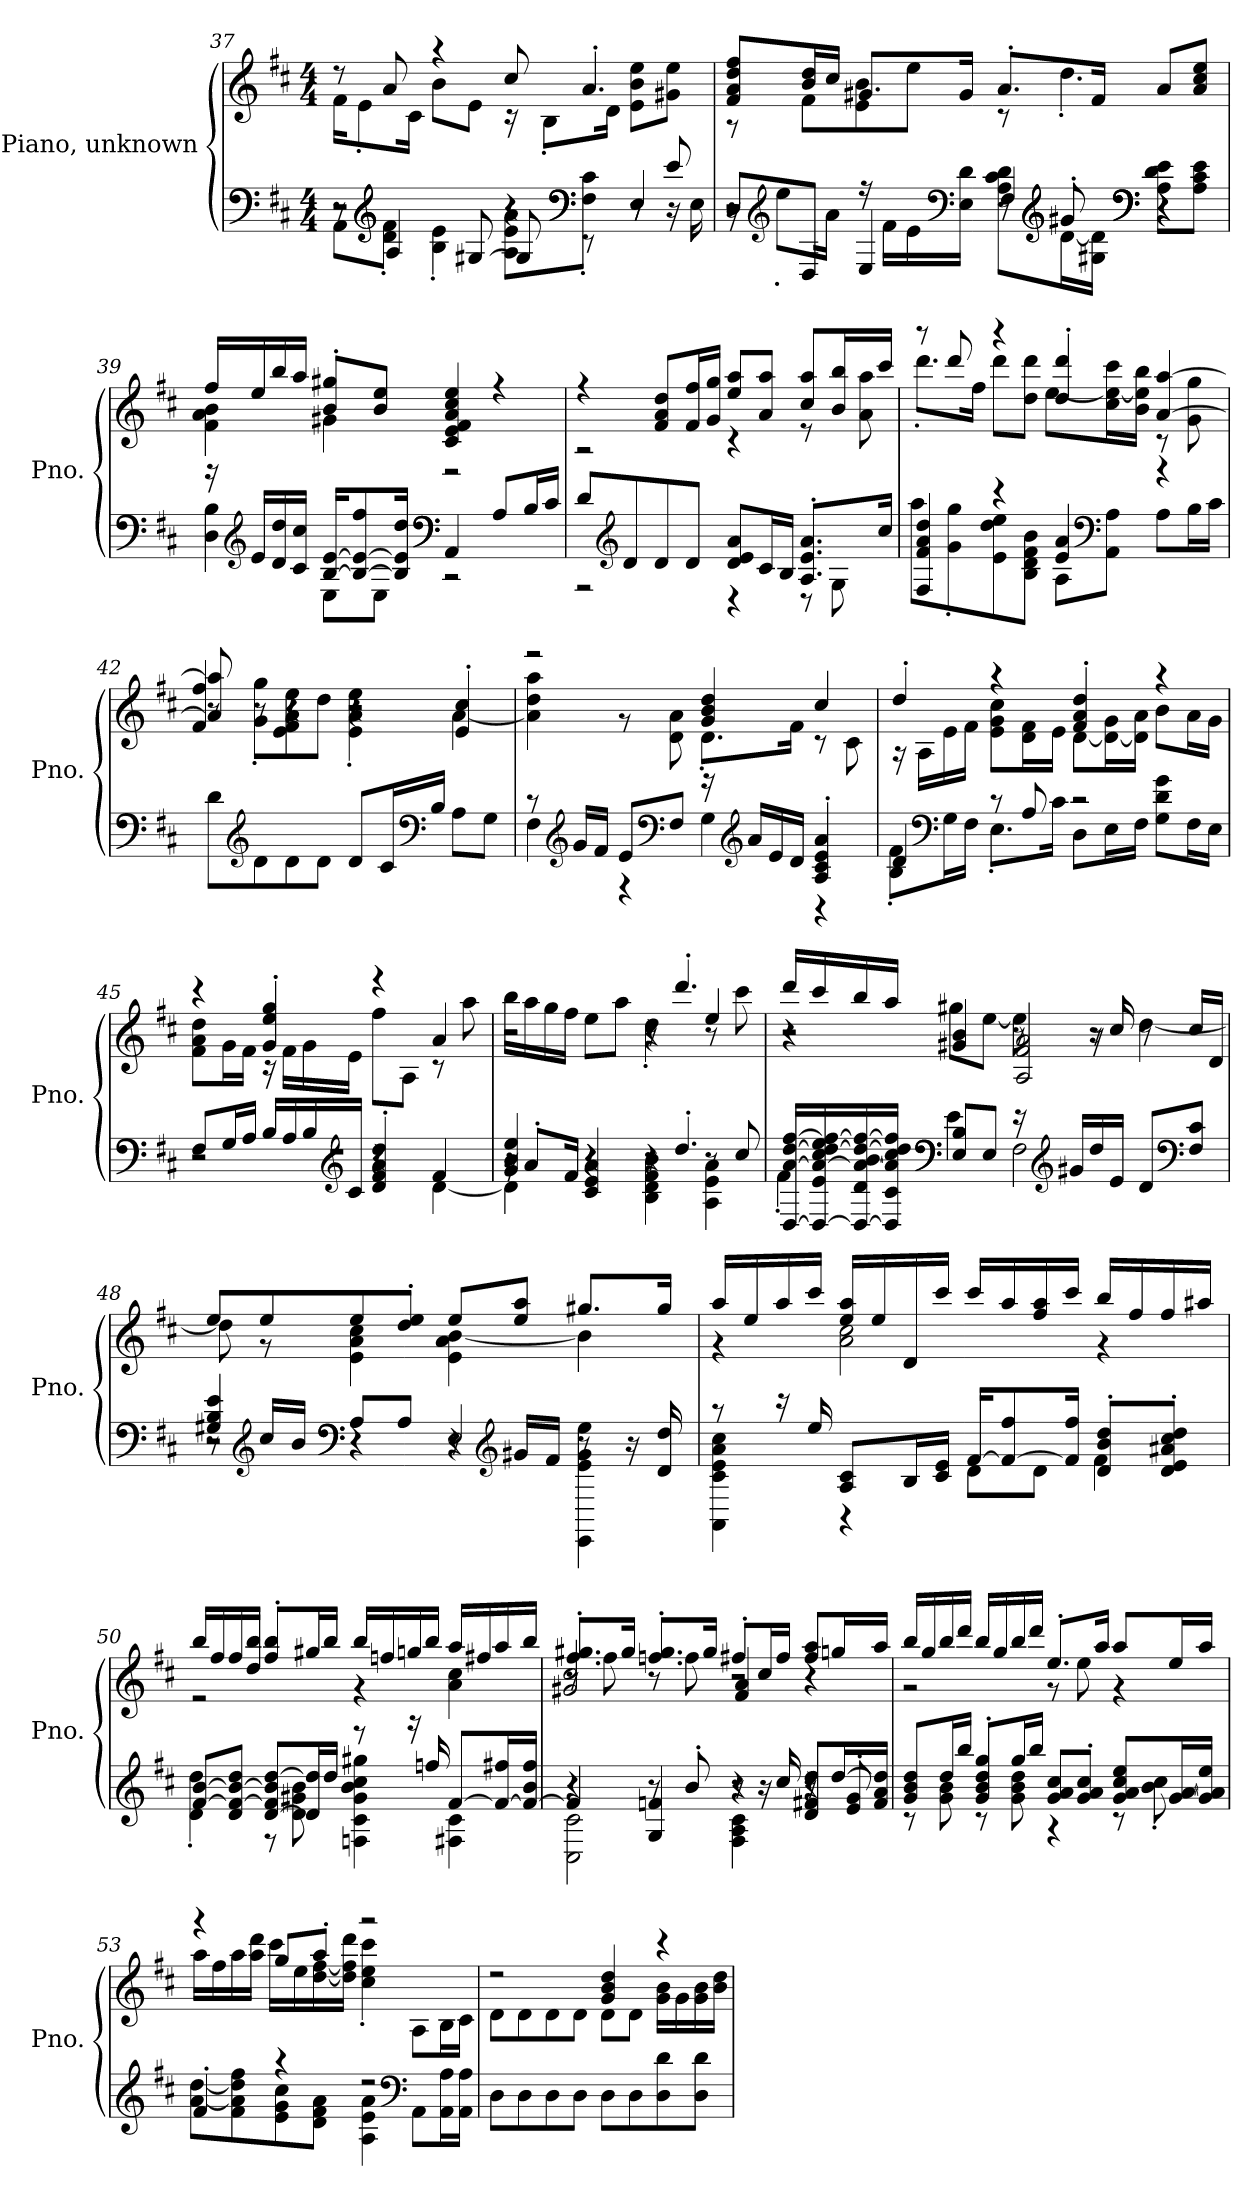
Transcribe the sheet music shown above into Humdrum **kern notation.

**kern	**kern
*part1	*part1
*staff2	*staff1
*I"Piano, unknown	*
*I'Pno.	*
!!LO:PB:g=z
*clefF4	*clefG2
*k[f#c#]	*k[f#c#]
*M4/4	*M4/4
=37	=37
*^	*^
*	*^	*	*
2r	8AA\L	8r	8r	16f#\KL
.	.	.	.	8e'\
*clefG2	*	*	*	*
.	8d\' 8f#\'J	4A/	8a/	.
.	.	.	.	16c#\Jk
.	4B\' 4e\'	.	4r	8b\L
.	.	[8G#X/	.	8e\J
4r	8A\ 8e\ 8a\L	8G#/]	8cc#/	16r
.	.	.	.	8B'\L
*clefF4	*	*	*	*
.	8F#\' 8c#\'J	8r	4.a'/	.
.	.	.	.	16d\Jk
8r	8r	4E/	.	8e\ 8b\ 8ee\L
8e/	16r	.	.	8g#X\ 8ee\J
.	16E\	.	.	.
!!LO:LB:g=z	!!
=38	=38	=38	=38	=38
2r	16r	8D/L	8f#/ 8a/ 8dd/ 8ff#/L	8r
*clefG2	*	*	*	*
.	8ee'\L	.	.	.
.	.	8D/J	16b/ 16dd/L	8f#\L
.	16a\Jk	.	16cc#/JJ	.
.	16r	4E/	8.g#X/L	8e\ 8b\
.	16f#\LL	.	.	.
.	16e\	.	.	8ee\J
*clefF4	*	*	*	*
.	16E\ 16d\JJ	.	16g#/Jk	.
8r	8A\ 8c#\ 8d\L	4F#/	8.a'/L	8r
*clefG2	*	*	*	*
8g#X'/	[16d\L	.	.	4.dd'\
.	16G#X\ 16d\]JJ	.	16f#/Jk	.
*clefF4	*	*	*	*
4r	8A\ 8d\ 8e\L	4r	8a/L	.
.	8A\ 8c#\ 8e\J	.	8a/ 8cc#/ 8ee/J	.
*	*v	*v	*	*
=39	=39	=39	=39
16r	4D\ 4B\	16ff#/LL	4f#\ 4a\ 4b\
*clefG2	*	*	*
16e/LL	.	16ee/	.
16d/ 16dd/	.	16bb/	.
16c#/ 16cc#/JJ	.	16aa/JJ	.
[16B/ [16e/KL	8E\L	8b/' 8gg#X/'L	4g#X\
8B/_ 8e/_ 8ff#/	.	.	.
.	8E\J	8b/ 8ee/J	.
16B/] 16e/] 16dd/Jk	.	.	.
*clefF4	*	*	*
4AA/	2r	4c#/ 4e/ 4f#/ 4a/ 4cc#/ 4ee/	2r
8A/L	.	4r	.
16B/L	.	.	.
16c#/JJ	.	.	.
!!LO:LB:g=z	!!
=40	=40	=40	=40
8d/L	2r	4r	2r
*clefG2	*	*	*
8d/	.	.	.
8d/	.	8f#/ 8a/ 8dd/L	.
8d/J	.	16f#/ 16ff#/L	.
.	.	16g/ 16gg/JJ	.
8d/ 8e/ 8a/L	4r	8ee/ 8aa/L	4r
16c#/L	.	8a/ 8aa/J	.
16B/JJ	.	.	.
8.A/' 8.e/' 8.a/'L	8r	8cc#/ 8aa/L	8r
.	8G\	16b/ 16bb/L	8a\ 8aa\
16cc#/Jk	.	16ccc#/JJ	.
=41	=41	=41	=41
4F#/ 4f#/ 4a/ 4dd/	8aa\L	8r	8.ddd'\L
.	8g\' 8gg\'	8ddd/	.
.	.	.	16ff#\Jk
4r	8e\ 8dd\ 8ee\	4r	8ddd\L
.	8B\ 8d\ 8f#\ 8b\J	.	8dd\ 8ddd\J
4e/ 4a/	8A\L	4dd/' 4ddd/'	[8ee\L
*clefF4	*	*	*
.	8AA\ 8A\J	.	16cc#\ 16ee\_ 16ccc#\L
.	.	.	16b\ 16ee\] 16bb\JJ
4r	8A\L	[4a/ [4aa/	8r
.	16B\L	.	8g\ 8gg\
.	16c#\JJ	.	.
*v	*v	*	*
!!LO:LB:g=z
=42	=42	=42
*	*	*^
8d\L	8a/] 8aa/]	8r	4f#/ 4ff#/
*clefG2	*	*	*
8d\	8r	8g\' 8gg\'L	.
8d\	4r	8e\ 8f#\ 8a\ 8ee\	4r
8d\J	.	8dd\J	.
8d/L	2r	4e\' 4a\' 4ee\'	4r
16c#/L	.	.	.
*clefF4	*	*	*
16B/JJ	.	.	.
8A\L	.	[4a\	4e/' 4cc#/'
8G\J	.	.	.
*	*	*v	*v
=43	=43	=43
*^	*	*
8r	4F#\	2r	4a\] 4dd\ 4aa\
*clefG2	*	*	*
16g/LL	.	.	.
16f#/JJ	.	.	.
8e/L	4r	.	8r
*clefF4	*	*	*
8F#/J	.	.	8d\ 8a\
16r	4G\	4g/ 4b/ 4dd/	8.d'\L
*clefG2	*	*	*
16a/LL	.	.	.
16e/	.	.	.
16d/JJ	.	.	16f#\Jk
4A/' 4c#/' 4e/' 4a/'	4r	4cc#/	8r
.	.	.	8c#\
!!LO:LB:g=z	!!
=44	=44	=44	=44
4d/	8B\' 8f#\'L	4dd'/	16r
.	.	.	16A\LL
*clefF4	*	*	*
.	16G\L	.	16e\
.	16F#\JJ	.	16f#\JJ
8r	8.E'\L	4r	8e\ 8g\ 8cc#\L
8A/	.	.	16d\ 16f#\L
.	16c#\Jk	.	16e\JJ
2r	8D\L	4f#/' 4a/' 4dd/'	[8d\L
.	16E\L	.	16d\_ 16g\L
.	16F#\JJ	.	16d\] 16a\JJ
.	8G\ 8d\ 8g\L	4r	8b\L
.	16F#\L	.	16a\L
.	16E\JJ	.	16g\JJ
=45	=45	=45	=45
*	*^	*	*
1r	2r	8F#/L	4r	8f#\ 8a\ 8dd\L
.	.	16G/L	.	16g\L
.	.	16A/JJ	.	16f#\JJ
.	.	16B/LL	4g/' 4ee/' 4gg/'	16r
.	.	16A/	.	16f#\LL
.	.	16B/	.	16g\
*clefG2	*	*	*	*
.	.	16c#/JJ	.	16e\JJ
.	4r	4d/' 4f#/' 4a/' 4dd/'	4r	8ff#\L
.	.	.	.	8A\J
.	[4d\	4f#/	4a/	8r
.	.	.	.	8aa\
=46	=46	=46	=46	=46
*	*	*	*	*^
4g/ 4b/ 4ee/	4d\]	16r	2r	16bb\LL	2r
.	.	8a'/L	.	16aa\	.
.	.	.	.	16gg\	.
.	.	16f#/Jk	.	16ff#\JJ	.
4r	4r	4c#/ 4e/ 4a/	.	8ee\L	.
.	.	.	.	8aa\J	.
8r	4B\ 4d\ 4f#\ 4b\	4r	8r	4dd'\	4r
4.dd'/	.	.	4.ddd'/	.	.
.	4A\ 4e\ 4a\	8r	.	8r	4ee/
.	.	8cc#/	.	8ccc#\	.
*	*v	*v	*	*	*
!!LO:LB:g=z	!!	!!
=47	=47	=47	=47	=47
[16D/ [16a/ [16dd/ [16ff#/LL	4f#'\	16ddd/LL	4r	2r
16D/_ 16e/ 16a/_ 16cc#/ 16dd/_ 16ee/ 16ff#/_	.	16ccc#/	.	.
16D/_ 16d/ 16a/_ 16b/ 16dd/_ 16ff#/_	.	16bb/	.	.
16D/] 16c#/ 16a/] 16cc#/ 16dd/] 16ff#/]JJ	.	16aa/JJ	.	.
*clefF4	*	*	*	*
8E/ 8B/L	4e\	4g#X/ 4b/	8gg#X\L	.
8E/J	.	.	[8ee\J	.
16r	2F#\	8r	8ee\]	2A/ 2f#/ 2a/
*clefG2	*	*	*	*
16g#X/LL	.	.	.	.
16dd/	.	16r	8r	.
16e/JJ	.	16cc#/	.	.
8d/L	.	8r	[4dd\	.
*clefF4	*	*	*	*
8F#/ 8c#/J	.	16cc#/LL	.	.
.	.	16d/JJ	.	.
*	*	*	*v	*v
=48	=48	=48	=48
*	*^	*	*
8r	2r	4G#X/ 4B/ 4e/	8ee/L	8dd\]
*clefG2	*	*	*	*
16cc#/LL	.	.	8ee/	8r
16b/JJ	.	.	.	.
*clefF4	*	*	*	*
8A/L	.	4r	8ee/	4e\ 4a\ 4cc#\
8A/J	.	.	8dd/' 8ee/'J	.
8r	4r	2E/	8ee/L	4e\ 4a\ [4b\
*clefG2	*	*	*	*
16g#X/LL	.	.	8ee/ 8aa/J	.
16f#/JJ	.	.	.	.
8r	4EE\ 4e\ 4g#\ 4ee\	.	8.gg#X/L	4b\]
16r	.	.	.	.
16d/ 16dd/	.	.	16gg#/Jk	.
*	*v	*v	*	*
!!LO:PB:g=z	!!
=49	=49	=49	=49
8r	4AA\ 4c#\ 4e\ 4a\ 4cc#\	16aa/LL	4r
.	.	16ee/	.
16r	.	16aa/	.
16ee/	.	16ccc#/JJ	.
8A/ 8c#/L	4r	16ee/ 16aa/LL	2a\ 2cc#\
.	.	16ee/	.
16B/L	.	16d/	.
16c#/ 16e/JJ	.	16ccc#/JJ	.
[16f#/KL	8d\L	16ccc#/LL	.
8f#/_ 8ff#/	.	16aa/	.
.	8d\J	16ff#/ 16aa/	.
16f#/] 16ff#/Jk	.	16ccc#/JJ	.
8d/' 8b/' 8dd/'L	4f#\	16bb/LL	4r
.	.	16ff#/	.
8d/' 8e/' 8a#X/' 8cc#/' 8dd/'J	.	16ff#/	.
.	.	16aa#X/JJ	.
=50	=50	=50	=50
[8f#/ [8b/L	4d\' 4dd\'	16bb/LL	2r
.	.	16ff#/	.
8d/ 8f#/_ 8b/_ 8dd/J	.	16ff#/	.
.	.	16dd/ 16bb/JJ	.
[8d/ 8f#/] 8b/] [8dd/L	8r	8ff#/' 8bb/'L	.
16d/] 16dd/]L	8d\ 8g#X\ 8b\	16gg#X/L	.
16dd/JJ	.	16bb/JJ	.
8r	4Fn\ 4c#\ 4g#\ 4b\ 4cc#\ 4gg#X\	16bb/LL	4r
.	.	16ffn/	.
16r	.	16ggn/	.
16ffn/	.	16bb/JJ	.
[8f#/L	4F#X\ 4c#\	16aa/LL	4a\ 4cc#\
.	.	16ff#X/	.
16f#/_ 16ff#X/L	.	16aa/	.
16f#/_ 16b/ 16ff#/JJ	.	16bb/JJ	.
!!LO:LB:g=z
=51	=51	=51	=51
*	*^	*	*^
4f#/]	2C#\ 2c#\	4r	8.ff#/' 8.gg#X/'L	8r	2g#X/ 2cc#/
.	.	.	.	8ff#\	.
.	.	.	16gg#/Jk	.	.
8r	.	4G/ 4fn/	8.ffn/' 8.gg#/'L	8r	.
8b'/	.	.	.	8ff\	.
.	.	.	16gg#/Jk	.	.
8r	4F#\ 4A\ 4c#\	4r	8ff#X'/L	2r	4f#/ 4a/
16r	.	.	16cc#/L	.	.
16cc#/	.	.	16ff#/JJ	.	.
8d/ 8f#X/ 8dd/L	4r	8r	8ff#/ 8aa/L	.	4r
[16dd/L	.	8e/' 8g/'	16ggn/L	.	.
16f#/ 16a/ 16dd/]JJ	.	.	16aa/JJ	.	.
*	*v	*v	*	*	*
*	*	*	*v	*v
=52	=52	=52	=52
8g/ 8b/ 8dd/L	8r	16bb/LL	2r
.	.	16gg/	.
16dd/L	8g\ 8b\	16bb/	.
16bb/JJ	.	16ddd/JJ	.
8g/' 8b/' 8dd/' 8gg/'L	8r	16bb/LL	.
.	.	16gg/	.
16gg/L	8g\ 8b\ 8dd\	16bb/	.
16bb/JJ	.	16ddd/JJ	.
8g/ 8a/ 8cc#/L	4r	8.ee'/L	8r
8g/' 8a/' 8cc#/'J	.	.	8ee\
.	.	16aa/Jk	.
8g/ 8a/ 8cc#/ 8ee/L	8r	8aa/L	4r
[16g/ [16a/L	8b\' 8cc#\'	16ee/L	.
16g/] 16a/] 16ee/JJ	.	16aa/JJ	.
!!LO:LB:g=z	!!
=53	=53	=53	=53
4f#'/	[8a\ [8dd\L	4r	16aa\LL
.	.	.	16ff#\
.	8f#\ 8a\] 8dd\] 8ff#\	.	16aa\
.	.	.	16aa\ 16ddd\JJ
4r	8e\ 8g\ 8cc#\	8gg/L	16ccc#\LL
.	.	.	16ee\
.	8d\ 8f#\ 8a\J	8aa'/J	[16dd\ [16ff#\
.	.	.	16dd\] 16ff#\] 16ddd\JJ
2r	4A\ 4e\ 4a\	2r	4cc#\' 4ee\' 4ccc#\'
*clefF4	*	*	*
.	8AA\L	.	8A\L
.	16AA\ 16A\L	.	16B\L
.	16AA\ 16A\JJ	.	16c#\JJ
*v	*v	*	*
=54	=54	=54
8D\L	2r	8d\L
8D\	.	8d\
8D\	.	8d\
8D\J	.	8d\J
8D\L	4g/ 4b/ 4dd/	8d\L
8D\	.	8d\J
8D\ 8d\	4r	16g\ 16b\LL
.	.	16g\
8D\ 8d\J	.	16g\ 16b\
.	.	16b\ 16dd\JJ
*	*v	*v
=	=
*-	*-
